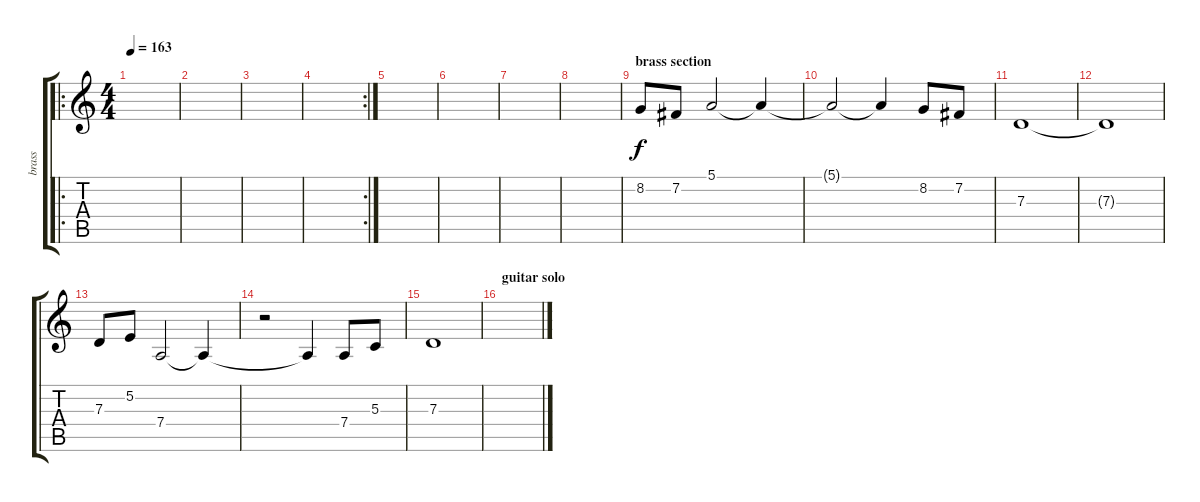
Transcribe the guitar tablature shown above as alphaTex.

\track ("brass" "brass") {instrument brasssection}
\staff {score tabs}
\tuning (E4 B3 G3 D3 A2 E2) {hide}
\ro
\ts (4 4)
\tempo 163
\clef g2
\ks c
|
|
|
\rc 2
|
|
|
|
|
\section ("" "brass section")
8.2.8 7.2.8 5.1.2 5.1{t}.4 |
5.1{t}.2 5.1{t}.4 8.2.8 7.2.8 |
7.3.1 |
7.3{t}.1 |
7.3.8 5.2.8 7.4.2 7.4{t}.4 |
r.2 7.4{t}.4 7.4.8 5.3.8 |
7.3.1 |
\section ("" "guitar solo")
